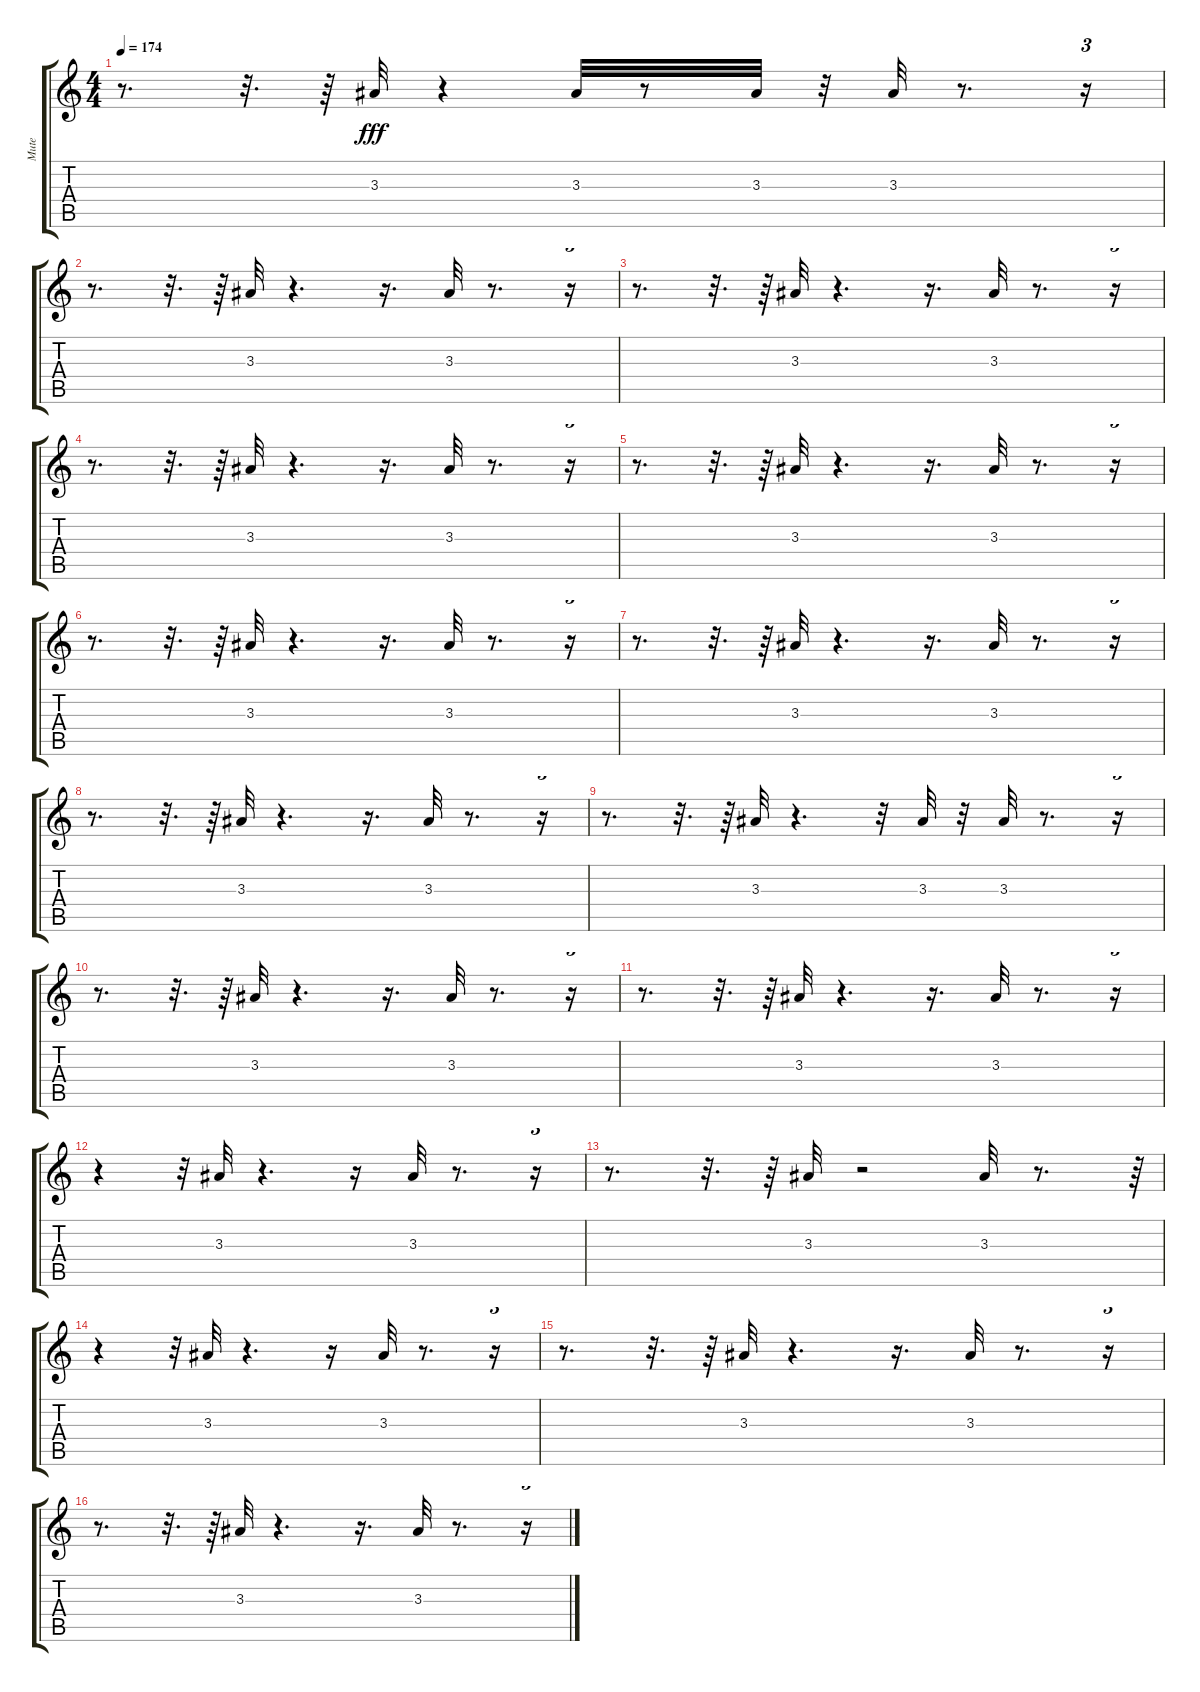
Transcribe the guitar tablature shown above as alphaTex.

\track ("Mute" "Mute") {instrument distortionguitar}
\staff {score tabs}
\tuning (E4 B3 G3 D3 A2 E2) {hide}
\ts (4 4)
\tempo 174
\clef g2
\ks c
r.8{d dy fff} r.32{d} r.64 3.3.32 r.4 3.3.32 r.8 3.3.32 r.32 3.3.32 r.8{d} r.16{tu (3 2)} |
r.8{d} r.32{d} r.64 3.3.32 r.4{d} r.16{d} 3.3.32 r.8{d} r.16{tu (3 2)} |
r.8{d} r.32{d} r.64 3.3.32 r.4{d} r.16{d} 3.3.32 r.8{d} r.16{tu (3 2)} |
r.8{d} r.32{d} r.64 3.3.32 r.4{d} r.16{d} 3.3.32 r.8{d} r.16{tu (3 2)} |
r.8{d} r.32{d} r.64 3.3.32 r.4{d} r.16{d} 3.3.32 r.8{d} r.16{tu (3 2)} |
r.8{d} r.32{d} r.64 3.3.32 r.4{d} r.16{d} 3.3.32 r.8{d} r.16{tu (3 2)} |
r.8{d} r.32{d} r.64 3.3.32 r.4{d} r.16{d} 3.3.32 r.8{d} r.16{tu (3 2)} |
r.8{d} r.32{d} r.64 3.3.32 r.4{d} r.16{d} 3.3.32 r.8{d} r.16{tu (3 2)} |
r.8{d} r.32{d} r.64 3.3.32 r.4{d} r.32 3.3.32 r.32 3.3.32 r.8{d} r.16{tu (3 2)} |
r.8{d} r.32{d} r.64 3.3.32 r.4{d} r.16{d} 3.3.32 r.8{d} r.16{tu (3 2)} |
r.8{d} r.32{d} r.64 3.3.32 r.4{d} r.16{d} 3.3.32 r.8{d} r.16{tu (3 2)} |
r.4 r.32{tu (3 2)} 3.3.32 r.4{d} r.16 3.3.32 r.8{d} r.16{tu (3 2)} |
r.8{d} r.32{d} r.64 3.3.32 r.2 3.3.32 r.8{d} r.64{tu (3 2)} |
r.4 r.32{tu (3 2)} 3.3.32 r.4{d} r.16 3.3.32 r.8{d} r.16{tu (3 2)} |
r.8{d} r.32{d} r.64 3.3.32 r.4{d} r.16{d} 3.3.32 r.8{d} r.16{tu (3 2)} |
r.8{d} r.32{d} r.64 3.3.32 r.4{d} r.16{d} 3.3.32 r.8{d} r.16{tu (3 2)}
